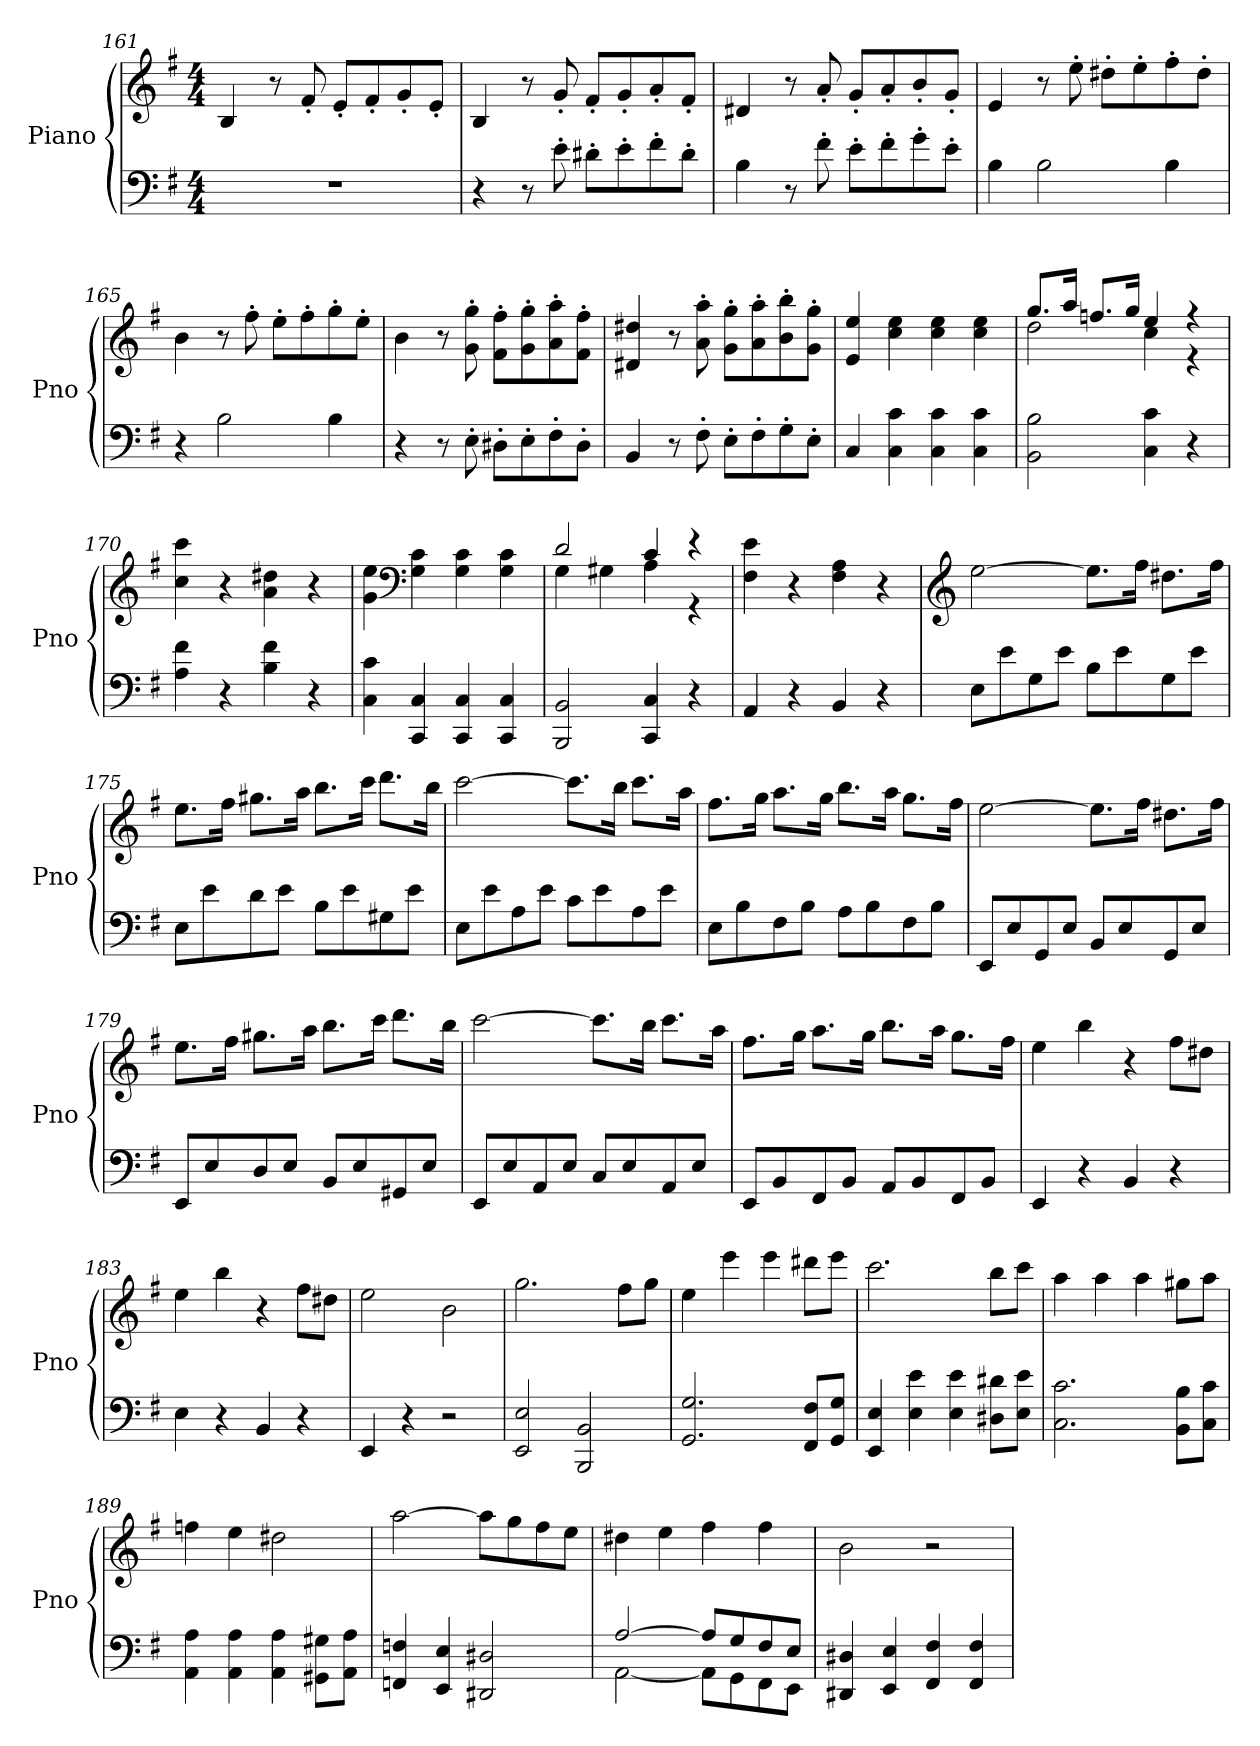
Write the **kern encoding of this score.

**kern	**kern
*part1	*part1
*staff2	*staff1
*I"Piano	*
*I'Pno	*
*clefF4	*clefG2
*k[f#]	*k[f#]
*M4/4	*M4/4
=161	=161
1r	4B/
.	8r
.	8f#'/
.	8e'/L
.	8f#'/
.	8g'/
.	8e'/J
!!LO:LB:g=z
=162	=162
4r	4B/
8r	8r
8e'\	8g'/
8d#X'\L	8f#'/L
8e'\	8g'/
8f#'\	8a'/
8d#'\J	8f#'/J
=163	=163
4B\	4d#X/
8r	8r
8f#'\	8a'/
8e'\L	8g'/L
8f#'\	8a'/
8g'\	8b'/
8e'\J	8g'/J
=164	=164
4B\	4e/
2B\	8r
.	8ee'\
.	8dd#X'\L
.	8ee'\
4B\	8ff#'\
.	8dd#'\J
=165	=165
4r	4b\
2B\	8r
.	8ff#'\
.	8ee'\L
.	8ff#'\
4B\	8gg'\
.	8ee'\J
=166	=166
4r	4b\
8r	8r
8E'\	8g\' 8gg\'
8D#X'\L	8f#\' 8ff#\'L
8E'\	8g\' 8gg\'
8F#'\	8a\' 8aa\'
8D#'\J	8f#\' 8ff#\'J
=167	=167
4BB/	4d#X/ 4dd#X/
8r	8r
8F#'\	8a\' 8aa\'
8E'\L	8g\' 8gg\'L
8F#'\	8a\' 8aa\'
8G'\	8b\' 8bb\'
8E'\J	8g\' 8gg\'J
=168	=168
4C/	4e/ 4ee/
4C\ 4c\	4cc\ 4ee\
4C\ 4c\	4cc\ 4ee\
4C\ 4c\	4cc\ 4ee\
!!LO:LB:g=z
=169	=169
*	*^
2BB\ 2B\	8.gg/L	2dd\
.	16aa/Jk	.
.	8.ffn/L	.
.	16gg/Jk	.
4C\ 4c\	4ee/	4cc\
4r	4r	4r
*	*v	*v
=170	=170
4A\ 4f#\	4cc\ 4ccc\
4r	4r
4B\ 4f#\	4a\ 4dd#X\
4r	4r
=171	=171
4C\ 4c\	4g\ 4ee\
*	*clefF4
4CC/ 4C/	4G\ 4c\
4CC/ 4C/	4G\ 4c\
4CC/ 4C/	4G\ 4c\
=172	=172
*	*^
2BBB/ 2BB/	2d/	4G\
.	.	4G#X\
4CC/ 4C/	4c/	4A\
4r	4r	4r
*	*v	*v
=173	=173
4AA/	4F#\ 4e\
4r	4r
4BB/	4F#\ 4A\
4r	4r
=174	=174
*	*clefG2
8E\L	[2ee\
8e\	.
8G\	.
8e\J	.
8B\L	8.ee\L]
8e\	.
.	16ff#\Jk
8G\	8.dd#X\L
8e\J	.
.	16ff#\Jk
=175	=175
8E\L	8.ee\L
8e\	.
.	16ff#\Jk
8d\	8.gg#X\L
8e\J	.
.	16aa\Jk
8B\L	8.bb\L
8e\	.
.	16ccc\Jk
8G#X\	8.ddd\L
8e\J	.
.	16bb\Jk
!!LO:LB:g=z
=176	=176
8E\L	[2ccc\
8e\	.
8A\	.
8e\J	.
8c\L	8.ccc\L]
8e\	.
.	16bb\Jk
8A\	8.ccc\L
8e\J	.
.	16aa\Jk
=177	=177
8E\L	8.ff#\L
8B\	.
.	16gg\Jk
8F#\	8.aa\L
8B\J	.
.	16gg\Jk
8A\L	8.bb\L
8B\	.
.	16aa\Jk
8F#\	8.gg\L
8B\J	.
.	16ff#\Jk
=178	=178
8EE/L	[2ee\
8E/	.
8GG/	.
8E/J	.
8BB/L	8.ee\L]
8E/	.
.	16ff#\Jk
8GG/	8.dd#X\L
8E/J	.
.	16ff#\Jk
=179	=179
8EE/L	8.ee\L
8E/	.
.	16ff#\Jk
8D/	8.gg#X\L
8E/J	.
.	16aa\Jk
8BB/L	8.bb\L
8E/	.
.	16ccc\Jk
8GG#X/	8.ddd\L
8E/J	.
.	16bb\Jk
=180	=180
8EE/L	[2ccc\
8E/	.
8AA/	.
8E/J	.
8C/L	8.ccc\L]
8E/	.
.	16bb\Jk
8AA/	8.ccc\L
8E/J	.
.	16aa\Jk
!!LO:LB:g=z
=181	=181
8EE/L	8.ff#\L
8BB/	.
.	16gg\Jk
8FF#/	8.aa\L
8BB/J	.
.	16gg\Jk
8AA/L	8.bb\L
8BB/	.
.	16aa\Jk
8FF#/	8.gg\L
8BB/J	.
.	16ff#\Jk
=182	=182
4EE/	4ee\
4r	4bb\
4BB/	4r
4r	8ff#\L
.	8dd#X\J
=183	=183
4E\	4ee\
4r	4bb\
4BB/	4r
4r	8ff#\L
.	8dd#X\J
=184	=184
4EE/	2ee\
4r	.
2r	2b\
=185	=185
2EE/ 2E/	2.gg\
2BBB/ 2BB/	.
.	8ff#\L
.	8gg\J
=186	=186
2.GG/ 2.G/	4ee\
.	4eee\
.	4eee\
8FF#/ 8F#/L	8ddd#X\L
8GG/ 8G/J	8eee\J
=187	=187
4EE/ 4E/	2.ccc\
4E\ 4e\	.
4E\ 4e\	.
8D#X\ 8d#X\L	8bb\L
8E\ 8e\J	8ccc\J
=188	=188
2.C\ 2.c\	4aa\
.	4aa\
.	4aa\
8BB\ 8B\L	8gg#X\L
8C\ 8c\J	8aa\J
!!LO:LB:g=z
=189	=189
4AA\ 4A\	4ffn\
4AA\ 4A\	4ee\
4AA\ 4A\	2dd#X\
8GG#X\ 8G#X\L	.
8AA\ 8A\J	.
=190	=190
4FFn/ 4Fn/	[2aa\
4EE/ 4E/	.
2DD#X/ 2D#X/	8aa\L]
.	8gg\
.	8ff#\
.	8ee\J
=191	=191
*^	*
[2A/	[2AA\	4dd#X\
.	.	4ee\
8A/L]	8AA\L]	4ff#\
8G/	8GG\	.
8F#/	8FF#\	4ff#\
8E/J	8EE\J	.
*v	*v	*
=192	=192
4DD#X/ 4D#X/	2b\
4EE/ 4E/	.
4FF#/ 4F#/	2r
4FF#/ 4F#/	.
=	=
*-	*-
